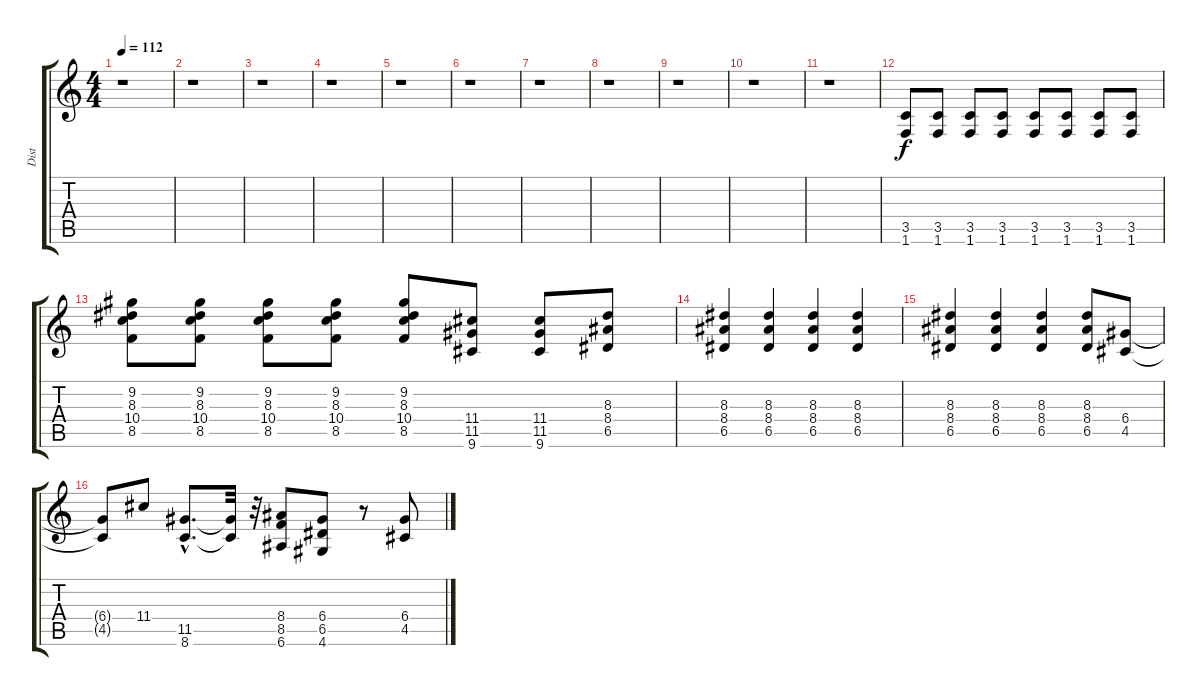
\track ("Dist" "Dist") {instrument distortionguitar}
\staff {score tabs}
\tuning (E4 B3 G3 D3 A2 E2) {hide}
\ts (4 4)
\tempo 112
\clef g2
\ks c
r.1{dy f} |
r.1 |
r.1 |
r.1 |
r.1 |
r.1 |
r.1 |
r.1 |
r.1 |
r.1 |
r.1 |
(3.5 1.6).8 (3.5 1.6).8 (3.5 1.6).8 (3.5 1.6).8 (3.5 1.6).8 (3.5 1.6).8 (3.5 1.6).8 (3.5 1.6).8 |
(9.2 8.3 10.4 8.5).8 (9.2 8.3 10.4 8.5).8 (9.2 8.3 10.4 8.5).8 (9.2 8.3 10.4 8.5).8 (9.2 8.3 10.4 8.5).8 (11.4 11.5 9.6).8 (11.4 11.5 9.6).8 (8.3 8.4 6.5).8 |
(8.3 8.4 6.5).4 (8.3 8.4 6.5).4 (8.3 8.4 6.5).4 (8.3 8.4 6.5).4 |
(8.3 8.4 6.5).4 (8.3 8.4 6.5).4 (8.3 8.4 6.5).4 (8.3 8.4 6.5).8 (6.4 4.5).8 |
(6.4{t} 4.5{t}).8 11.4.8 (11.5{hac} 8.6{hac}).8{d} (11.5{t} 8.6{t}).32 r.32 (8.4 8.5 6.6).8 (6.4 6.5 4.6).8 r.8 (6.4 4.5).8
